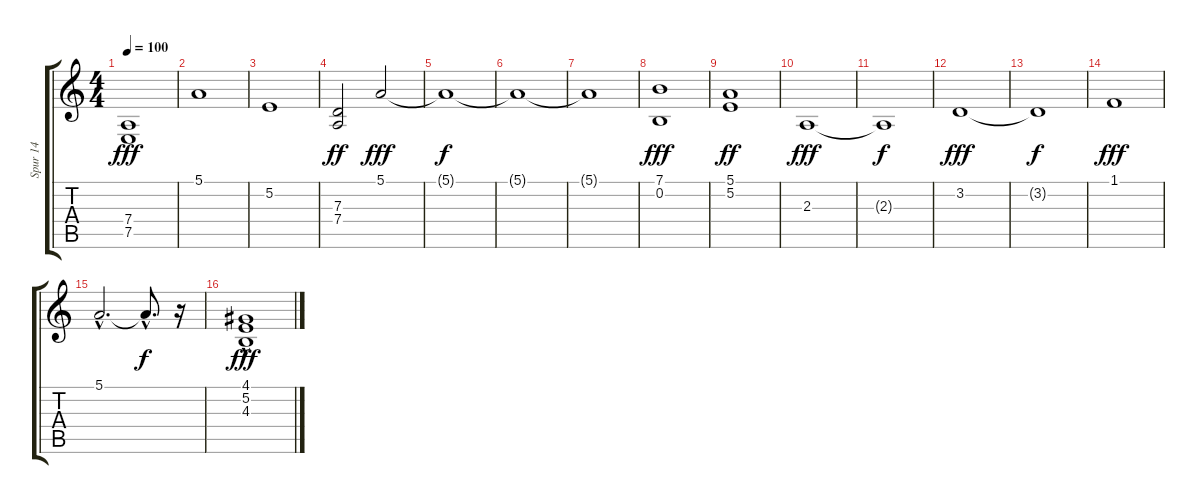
\track ("Spur 14" "Spur 14") {instrument stringensemble1}
\staff {score tabs}
\tuning (E4 B3 G3 D3 A2 E2) {hide}
\ts (4 4)
\tempo 100
\clef g2
\ks c
(7.4 7.5).1{dy fff} |
5.1.1 |
5.2.1 |
(7.3 7.4).2{dy ff} 5.1.2{dy fff} |
5.1{t}.1{dy f} |
5.1{t}.1 |
5.1{t}.1 |
(7.1 0.2).1{dy fff} |
(5.1 5.2).1{dy ff} |
2.3.1{dy fff} |
2.3{t}.1{dy f} |
3.2.1{dy fff} |
3.2{t}.1{dy f} |
1.1.1{dy fff} |
5.1{hac}.2{d} 5.1{hac t}.8{d dy f} r.16 |
(4.1{hac} 5.2 4.3).1{dy fff}
